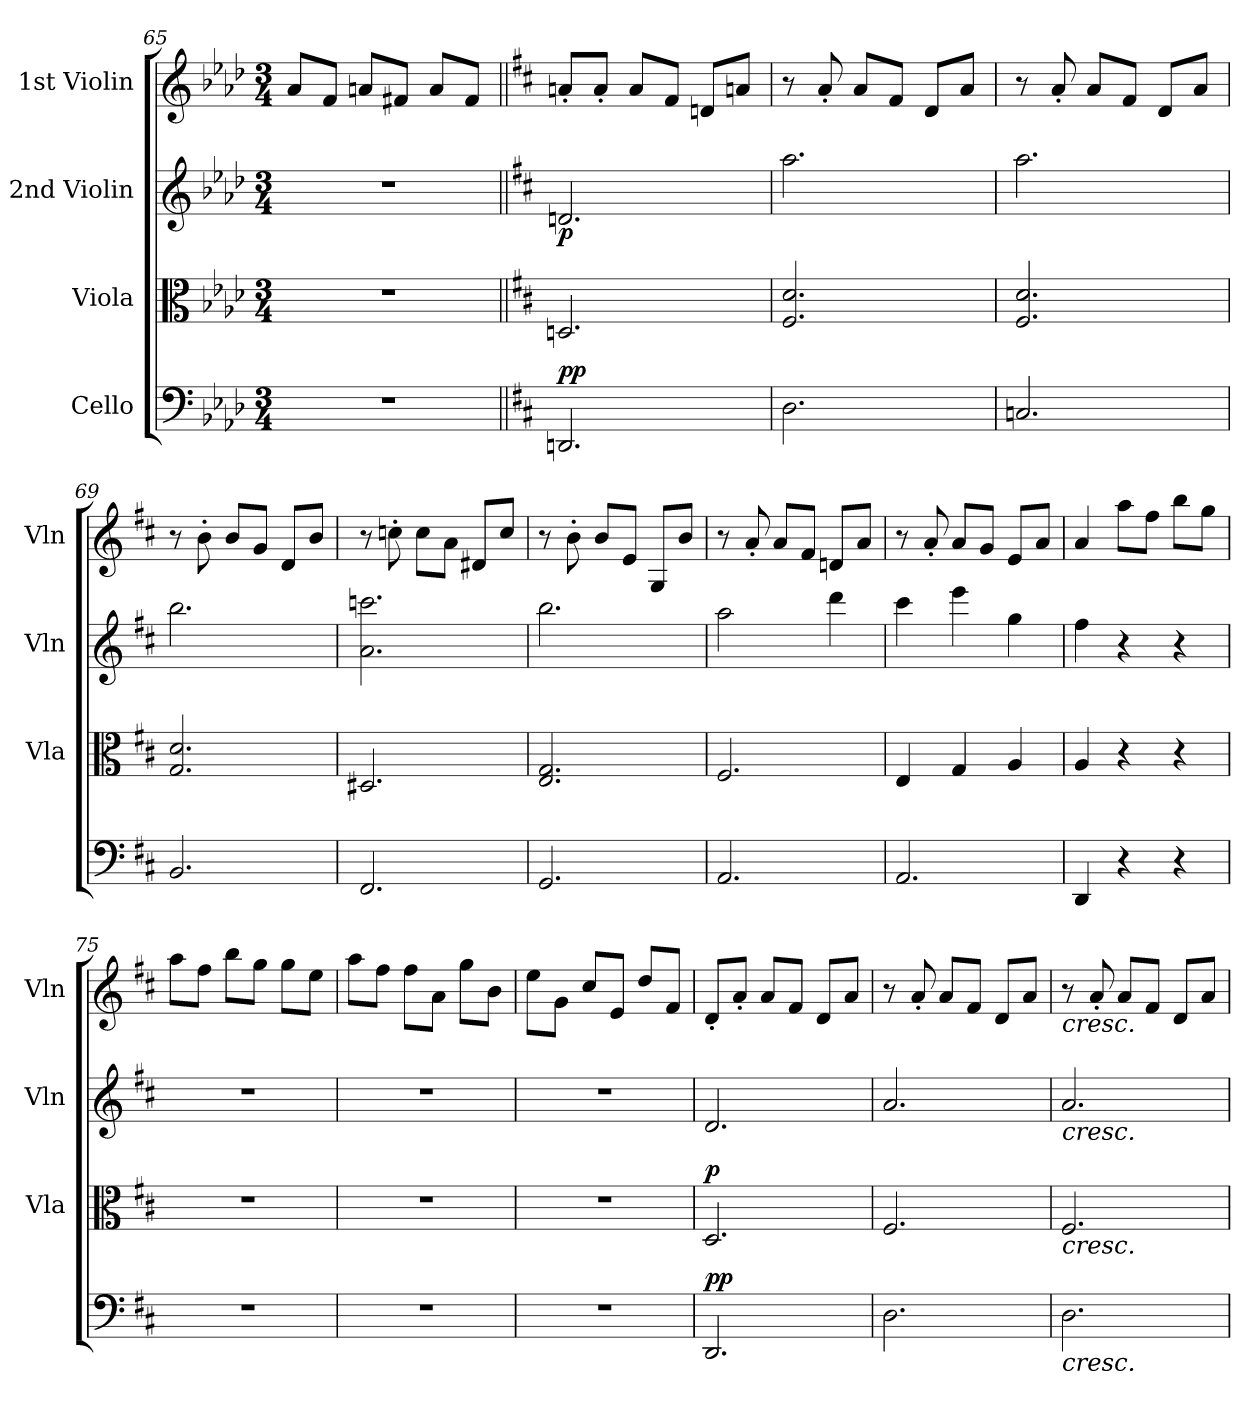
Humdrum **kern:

**kern	**dynam	**kern	**dynam	**kern	**dynam	**kern
*part4	*part4	*part3	*part3	*part2	*part2	*part1
*staff4	*staff4	*staff3	*staff3	*staff2	*staff2	*staff1
*I"Cello	*	*I"Viola	*	*I"2nd Violin	*	*I"1st Violin
*	*	*I'Vla	*	*I'Vln	*	*I'Vln
*clefF4	*	*clefC3	*	*clefG2	*	*clefG2
*k[b-e-a-d-]	*	*k[b-e-a-d-]	*	*k[b-e-a-d-]	*	*k[b-e-a-d-]
*M3/4	*	*M3/4	*	*M3/4	*	*M3/4
=65	=65	=65	=65	=65	=65	=65
2.r	.	2.r	.	2.r	.	8a-/L
.	.	.	.	.	.	8f/J
.	.	.	.	.	.	8an/L
.	.	.	.	.	.	8f#X/J
.	.	.	.	.	.	8a/L
.	.	.	.	.	.	8f#/J
!!LO:LB:g=z
=66||	=66||	=66||	=66||	=66||	=66||	=66||
*k[f#c#]	*	*k[f#c#]	*	*k[f#c#]	*	*k[f#c#]
!	!LO:DY:b	!	!	!	!	!
!	!LO:DY:n=1:a	!	!	!	!LO:DY:b	!
2.DDn/	p p	2.Dn/	.	2.dn/	p	8an'/L
.	.	.	.	.	.	8a'/J
.	.	.	.	.	.	8a/L
.	.	.	.	.	.	8f#/J
.	.	.	.	.	.	8dn/L
.	.	.	.	.	.	8an/J
=67	=67	=67	=67	=67	=67	=67
2.D\	.	2.F#/ 2.d/	.	2.aa\	.	8r
.	.	.	.	.	.	8a'/
.	.	.	.	.	.	8a/L
.	.	.	.	.	.	8f#/J
.	.	.	.	.	.	8d/L
.	.	.	.	.	.	8a/J
=68	=68	=68	=68	=68	=68	=68
2.Cn/	.	2.F#/ 2.d/	.	2.aa\	.	8r
.	.	.	.	.	.	8a'/
.	.	.	.	.	.	8a/L
.	.	.	.	.	.	8f#/J
.	.	.	.	.	.	8d/L
.	.	.	.	.	.	8a/J
=69	=69	=69	=69	=69	=69	=69
2.BB/	.	2.G/ 2.d/	.	2.bb\	.	8r
.	.	.	.	.	.	8b'\
.	.	.	.	.	.	8b/L
.	.	.	.	.	.	8g/J
.	.	.	.	.	.	8d/L
.	.	.	.	.	.	8b/J
=70	=70	=70	=70	=70	=70	=70
2.FF#/	.	2.D#X/	.	2.a\ 2.cccn\	.	8r
.	.	.	.	.	.	8ccn'\
.	.	.	.	.	.	8cc\L
.	.	.	.	.	.	8a\J
.	.	.	.	.	.	8d#X/L
.	.	.	.	.	.	8cc/J
!!LO:PB:g=z
=71	=71	=71	=71	=71	=71	=71
2.GG/	.	2.E/ 2.G/	.	2.bb\	.	8r
.	.	.	.	.	.	8b'\
.	.	.	.	.	.	8b/L
.	.	.	.	.	.	8e/J
.	.	.	.	.	.	8G/L
.	.	.	.	.	.	8b/J
!!LO:LB:g=z
=72	=72	=72	=72	=72	=72	=72
2.AA/	.	2.F#/	.	2aa\	.	8r
.	.	.	.	.	.	8a'/
.	.	.	.	.	.	8a/L
.	.	.	.	.	.	8f#/J
.	.	.	.	4ddd\	.	8dn/L
.	.	.	.	.	.	8a/J
=73	=73	=73	=73	=73	=73	=73
2.AA/	.	4E/	.	4ccc#\	.	8r
.	.	.	.	.	.	8a'/
.	.	4G/	.	4eee\	.	8a/L
.	.	.	.	.	.	8g/J
.	.	4A/	.	4gg\	.	8e/L
.	.	.	.	.	.	8a/J
=74	=74	=74	=74	=74	=74	=74
4DD/	.	4A/	.	4ff#\	.	4a/
4r	.	4r	.	4r	.	8aa\L
.	.	.	.	.	.	8ff#\J
4r	.	4r	.	4r	.	8bb\L
.	.	.	.	.	.	8gg\J
=75	=75	=75	=75	=75	=75	=75
2.r	.	2.r	.	2.r	.	8aa\L
.	.	.	.	.	.	8ff#\J
.	.	.	.	.	.	8bb\L
.	.	.	.	.	.	8gg\J
.	.	.	.	.	.	8gg\L
.	.	.	.	.	.	8ee\J
=76	=76	=76	=76	=76	=76	=76
2.r	.	2.r	.	2.r	.	8aa\L
.	.	.	.	.	.	8ff#\J
.	.	.	.	.	.	8ff#\L
.	.	.	.	.	.	8a\J
.	.	.	.	.	.	8gg\L
.	.	.	.	.	.	8b\J
!!LO:LB:g=z
=77	=77	=77	=77	=77	=77	=77
2.r	.	2.r	.	2.r	.	8ee\L
.	.	.	.	.	.	8g\J
.	.	.	.	.	.	8cc#/L
.	.	.	.	.	.	8e/J
.	.	.	.	.	.	8dd/L
.	.	.	.	.	.	8f#/J
!!LO:PB:g=z
=78	=78	=78	=78	=78	=78	=78
!	!LO:DY:b	!	!	!	!	!
!	!LO:DY:n=1:a	!	!LO:DY:a	!	!	!
2.DD/	p p	2.D/	p	2.d/	.	8d'/L
.	.	.	.	.	.	8a'/J
.	.	.	.	.	.	8a/L
.	.	.	.	.	.	8f#/J
.	.	.	.	.	.	8d/L
.	.	.	.	.	.	8a/J
=79	=79	=79	=79	=79	=79	=79
2.D\	.	2.F#/	.	2.a/	.	8r
.	.	.	.	.	.	8a'/
.	.	.	.	.	.	8a/L
.	.	.	.	.	.	8f#/J
.	.	.	.	.	.	8d/L
.	.	.	.	.	.	8a/J
=80	=80	=80	=80	=80	=80	=80
!	!	!	!	!	!	!LO:TX:b:i:t=cresc.
!	!	!	!	!LO:TX:b:i:t=cresc.	!	!
!	!	!LO:TX:b:i:t=cresc.	!	!	!	!
!LO:TX:b:i:t=cresc.	!	!	!	!	!	!
2.D\	.	2.F#/	.	2.a/	.	8r
.	.	.	.	.	.	8a'/
.	.	.	.	.	.	8a/L
.	.	.	.	.	.	8f#/J
.	.	.	.	.	.	8d/L
.	.	.	.	.	.	8a/J
=	=	=	=	=	=	=
*-	*-	*-	*-	*-	*-	*-
